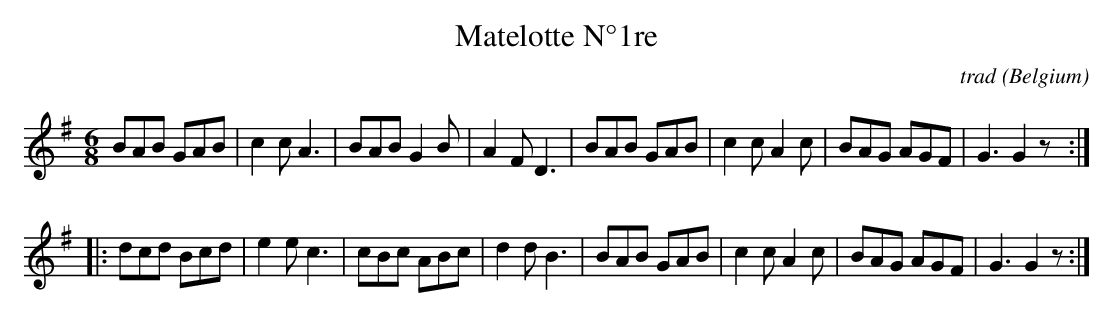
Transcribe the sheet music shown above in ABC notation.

X:1
T:Matelotte N°1re
C:trad
O:Belgium
M:6/8
K:Gmaj
L:1/8
BAB GAB|c2c A3|BAB G2B|A2F D3|BAB GAB|c2c A2c|BAG AGF|G3 G2z:|
|:dcd Bcd|e2e c3|cBc ABc|d2d B3|BAB GAB|c2c A2c|BAG AGF|G3 G2z:|]
